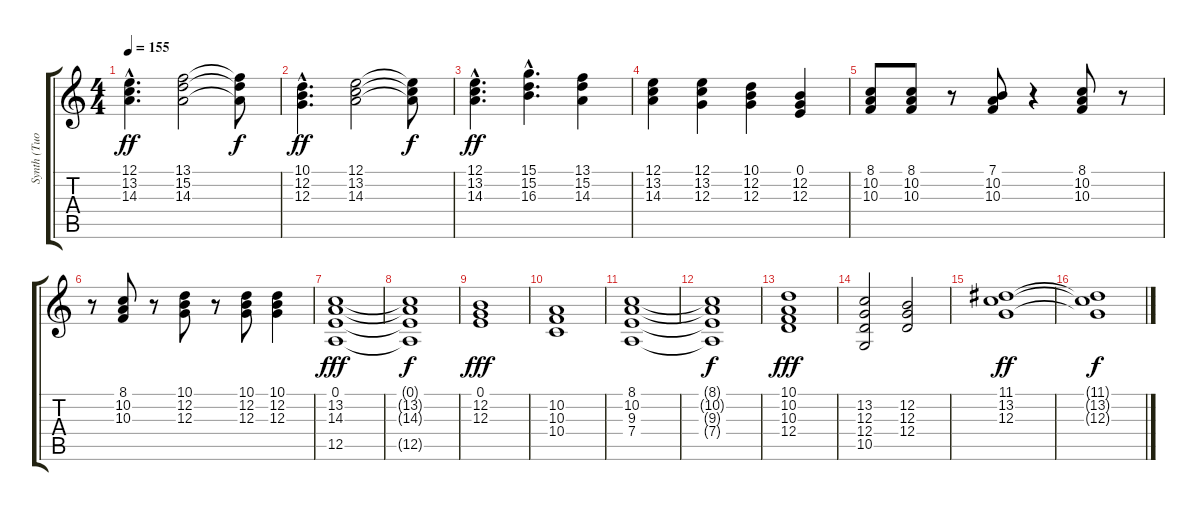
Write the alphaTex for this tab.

\track ("Synth (Tuomas)" "Synth (Tuo") {instrument pad2warm}
\staff {score tabs}
\tuning (E4 B3 G3 D3 A2 E2) {hide}
\ts (4 4)
\tempo 155
\clef g2
\ks c
(12.1{hac} 13.2{hac} 14.3{hac}).4{d dy ff} (13.1 15.2 14.3).2 (13.1{t} 15.2{t} 14.3{t}).8{dy f} |
(10.1{hac} 12.2{hac} 12.3{hac}).4{d dy ff} (12.1 13.2 14.3).2 (12.1{t} 13.2{t} 14.3{t}).8{dy f} |
(12.1{hac} 13.2{hac} 14.3{hac}).4{d dy ff} (15.1{hac} 15.2{hac} 16.3{hac}).4{d} (13.1 15.2 14.3).4 |
(12.1 13.2 14.3).4 (12.1 13.2 12.3).4 (10.1 12.2 12.3).4 (0.1 12.2 12.3).4 |
(8.1 10.2 10.3).8 (8.1 10.2 10.3).8 r.8 (7.1 10.2 10.3).8 r.4 (8.1 10.2 10.3).8 r.8 |
r.8 (8.1 10.2 10.3).8 r.8 (10.1 12.2 12.3).8 r.8 (10.1 12.2 12.3).8 (10.1 12.2 12.3).4 |
(0.1 13.2 14.3 12.5).1{dy fff volume 10 instrument pad2warm} |
(0.1{t} 13.2{t} 14.3{t} 12.5{t}).1{dy f} |
(0.1 12.2 12.3).1{dy fff} |
(10.2 10.3 10.4).1 |
(8.1 10.2 9.3 7.4).1 |
(8.1{t} 10.2{t} 9.3{t} 7.4{t}).1{dy f} |
(10.1 10.2 10.3 12.4).1{dy fff} |
(13.2 12.3 12.4 10.5).2 (12.2 12.3 12.4).2 |
(11.1 13.2 12.3).1{dy ff volume 12 instrument stringensemble1} |
(11.1{t} 13.2{t} 12.3{t}).1{dy f}
